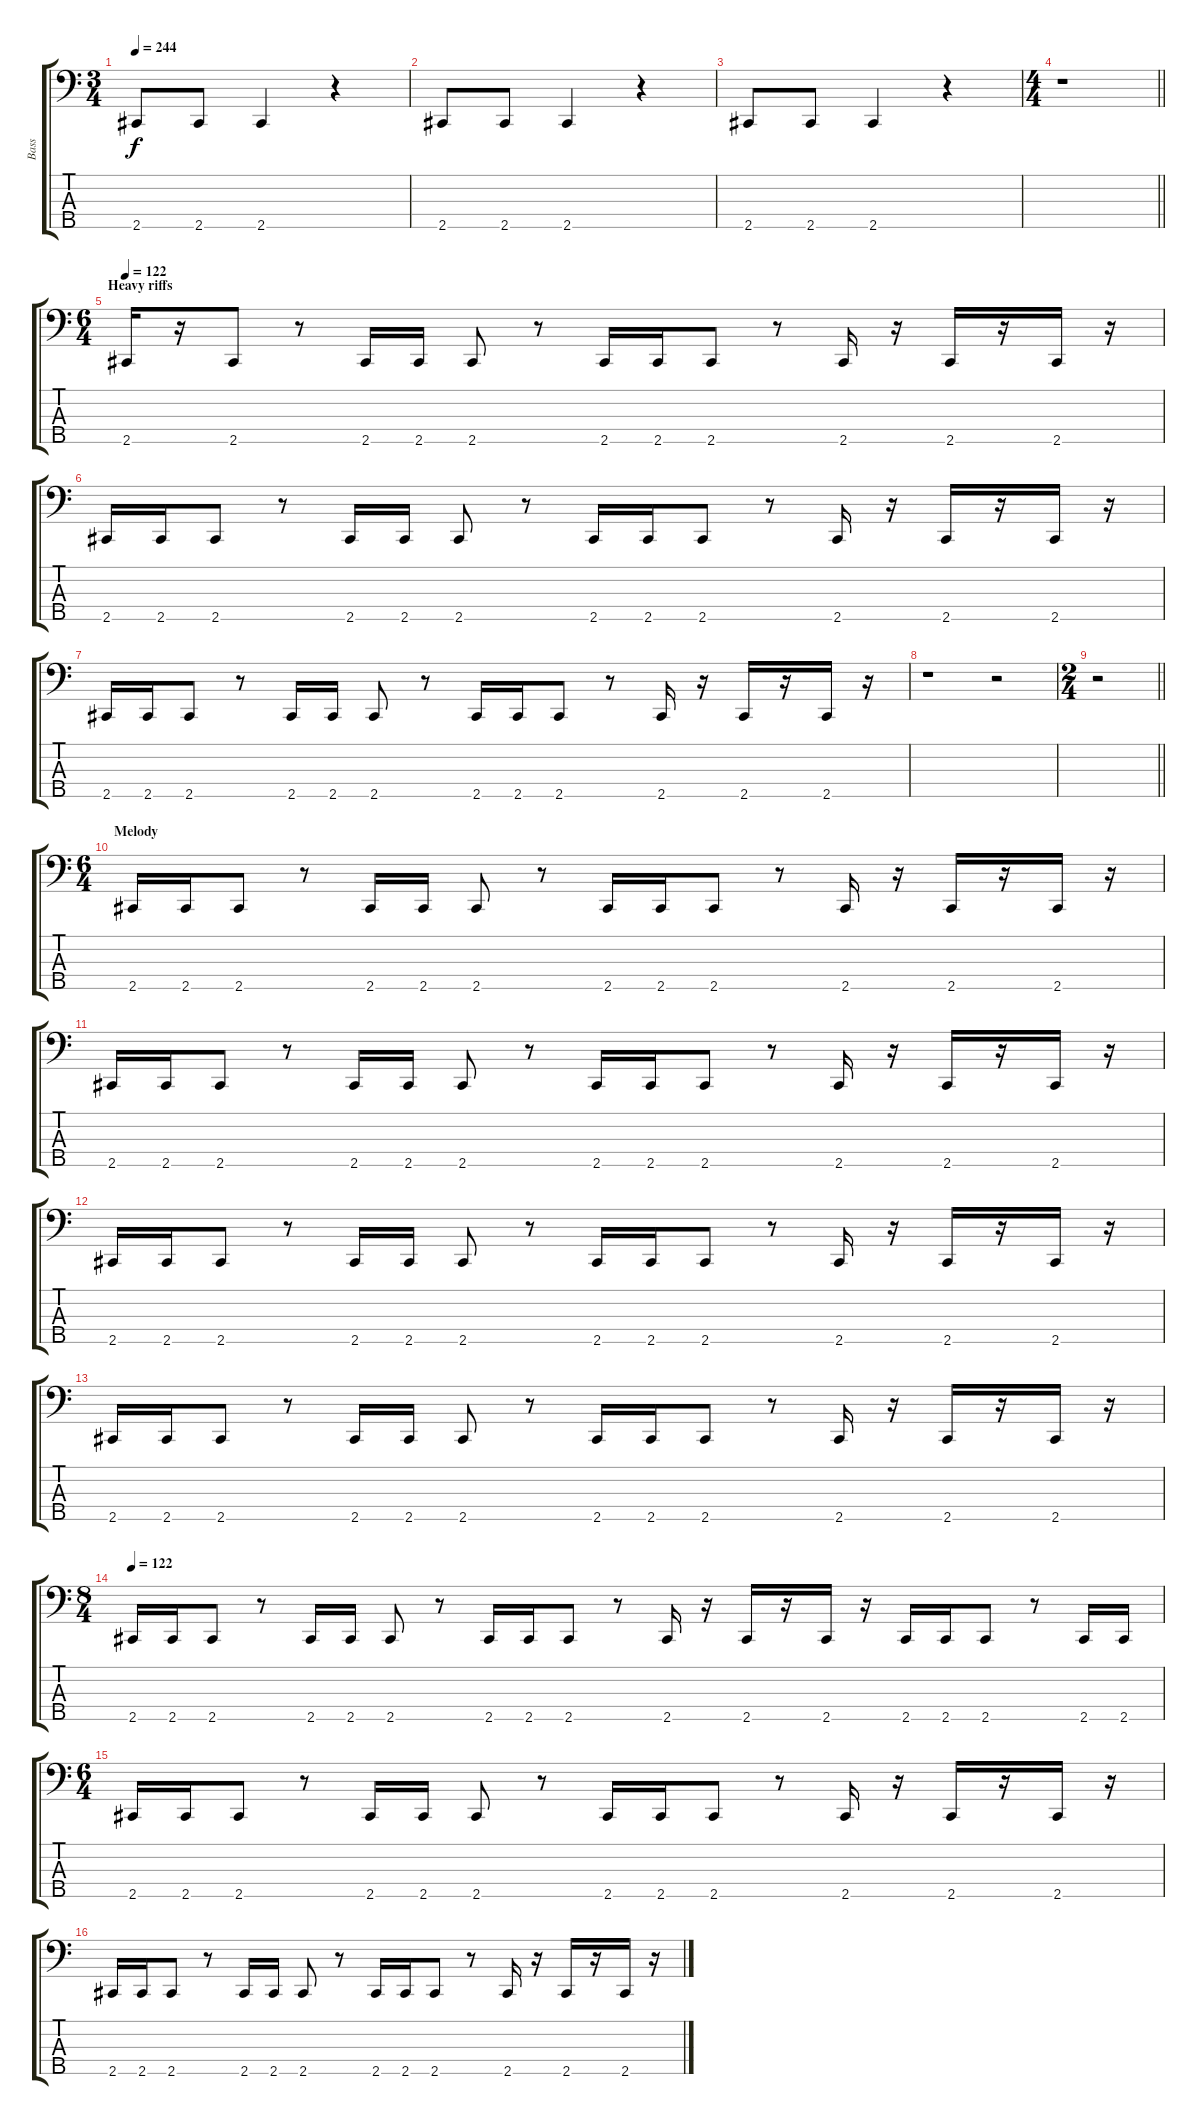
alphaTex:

\track ("Bass" "Bass") {instrument electricbassfinger}
\staff {score tabs}
\tuning (G2 D2 A1 E1 B0) {hide}
\ts (3 4)
\tempo 244
\clef f4
\ks c
2.5.8{dy f} 2.5.8 2.5.4 r.4 |
2.5.8 2.5.8 2.5.4 r.4 |
2.5.8 2.5.8 2.5.4 r.4 |
\ts (4 4)
\barLineRight lightlight
r.1 |
\ts (6 4)
\section ("" "Heavy riffs")
\tempo 122
2.5.16 r.16 2.5.8 r.8 2.5.16 2.5.16 2.5.8 r.8 2.5.16 2.5.16 2.5.8 r.8 2.5.16 r.16 2.5.16 r.16 2.5.16 r.16 |
2.5.16 2.5.16 2.5.8 r.8 2.5.16 2.5.16 2.5.8 r.8 2.5.16 2.5.16 2.5.8 r.8 2.5.16 r.16 2.5.16 r.16 2.5.16 r.16 |
2.5.16 2.5.16 2.5.8 r.8 2.5.16 2.5.16 2.5.8 r.8 2.5.16 2.5.16 2.5.8 r.8 2.5.16 r.16 2.5.16 r.16 2.5.16 r.16 |
r.1 r.2 |
\ts (2 4)
\barLineRight lightlight
r.2 |
\ts (6 4)
\section ("" "Melody")
2.5.16 2.5.16 2.5.8 r.8 2.5.16 2.5.16 2.5.8 r.8 2.5.16 2.5.16 2.5.8 r.8 2.5.16 r.16 2.5.16 r.16 2.5.16 r.16 |
2.5.16 2.5.16 2.5.8 r.8 2.5.16 2.5.16 2.5.8 r.8 2.5.16 2.5.16 2.5.8 r.8 2.5.16 r.16 2.5.16 r.16 2.5.16 r.16 |
2.5.16 2.5.16 2.5.8 r.8 2.5.16 2.5.16 2.5.8 r.8 2.5.16 2.5.16 2.5.8 r.8 2.5.16 r.16 2.5.16 r.16 2.5.16 r.16 |
2.5.16 2.5.16 2.5.8 r.8 2.5.16 2.5.16 2.5.8 r.8 2.5.16 2.5.16 2.5.8 r.8 2.5.16 r.16 2.5.16 r.16 2.5.16 r.16 |
\ts (8 4)
\tempo 122
2.5.16 2.5.16 2.5.8 r.8 2.5.16 2.5.16 2.5.8 r.8 2.5.16 2.5.16 2.5.8 r.8 2.5.16 r.16 2.5.16 r.16 2.5.16 r.16 2.5.16 2.5.16 2.5.8 r.8 2.5.16 2.5.16 |
\ts (6 4)
2.5.16 2.5.16 2.5.8 r.8 2.5.16 2.5.16 2.5.8 r.8 2.5.16 2.5.16 2.5.8 r.8 2.5.16 r.16 2.5.16 r.16 2.5.16 r.16 |
2.5.16 2.5.16 2.5.8 r.8 2.5.16 2.5.16 2.5.8 r.8 2.5.16 2.5.16 2.5.8 r.8 2.5.16 r.16 2.5.16 r.16 2.5.16 r.16
